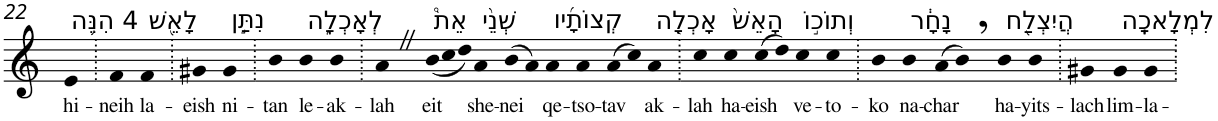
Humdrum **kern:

**kern	**text
*part1	*part1
*staff1	*staff1
*I"Piano	*
*I'Pno	*
!!LO:PB:g=z
*clefG2	*
*k[]	*
=22	=22
!LO:TX:a:t=4 הִנֵּ֥ה	!
!	!LO:LY:b
4e	hi-
=23.	=23.
!	!LO:LY:b
4f	-neih
!LO:TX:a:t=לָאֵ֖שׁ	!
!	!LO:LY:b
4f	la-
=24.	=24.
!	!LO:LY:b
4g#X	-eish
!LO:TX:a:t=נִתַּ֣ן	!
!	!LO:LY:b
4g#	ni-
=25.	=25.
!	!LO:LY:b
4b	-tan
!LO:TX:a:t=לְאָכְלָ֑ה	!
!	!LO:LY:b
4b	le-
!	!LO:LY:b
4b	-ak-
=26.	=26.
!	!LO:LY:b
4aZ	-lah
*Xtuplet	*
!LO:TX:a:t=אֵת֩	!
!	!LO:LY:b
(<12b	eit
12cc	.
12dd)	.
!LO:TX:a:t=שְׁנֵ֨י	!
!	!LO:LY:b
4a	she-
!	!LO:LY:b
(>8b	-nei
8a)	.
!LO:TX:a:t=קְצוֹתָ֜יו	!
!	!LO:LY:b
4a	qe-
!	!LO:LY:b
4a	-tso-
!	!LO:LY:b
(>8a	-tav
8cc)	.
!LO:TX:a:t=אָכְלָ֤ה	!
!	!LO:LY:b
4a	ak-
=27.	=27.
!	!LO:LY:b
4cc	-lah
!LO:TX:a:t=הָאֵשׁ֙	!
!	!LO:LY:b
4cc	ha-
!	!LO:LY:b
(>8cc	-eish
8dd)	.
!LO:TX:a:t=וְתוֹכ֣וֹ	!
!	!LO:LY:b
4cc	ve-
!	!LO:LY:b
4cc	-to-
=28.	=28.
!	!LO:LY:b
4b	-ko
!LO:TX:a:t=נָחָ֔ר	!
!	!LO:LY:b
4b	na-
!	!LO:LY:b
(>8a	-char
8b,)	.
!LO:TX:a:t=הֲיִצְלַ֖ח	!
!	!LO:LY:b
4b	ha-
!	!LO:LY:b
4b	-yits-
=29.	=29.
!	!LO:LY:b
4g#X	-lach
!LO:TX:a:t=לִמְלָאכָֽה	!
!	!LO:LY:b
4g#	lim-
!	!LO:LY:b
4g#	-la-
=.	=.
*-	*-
